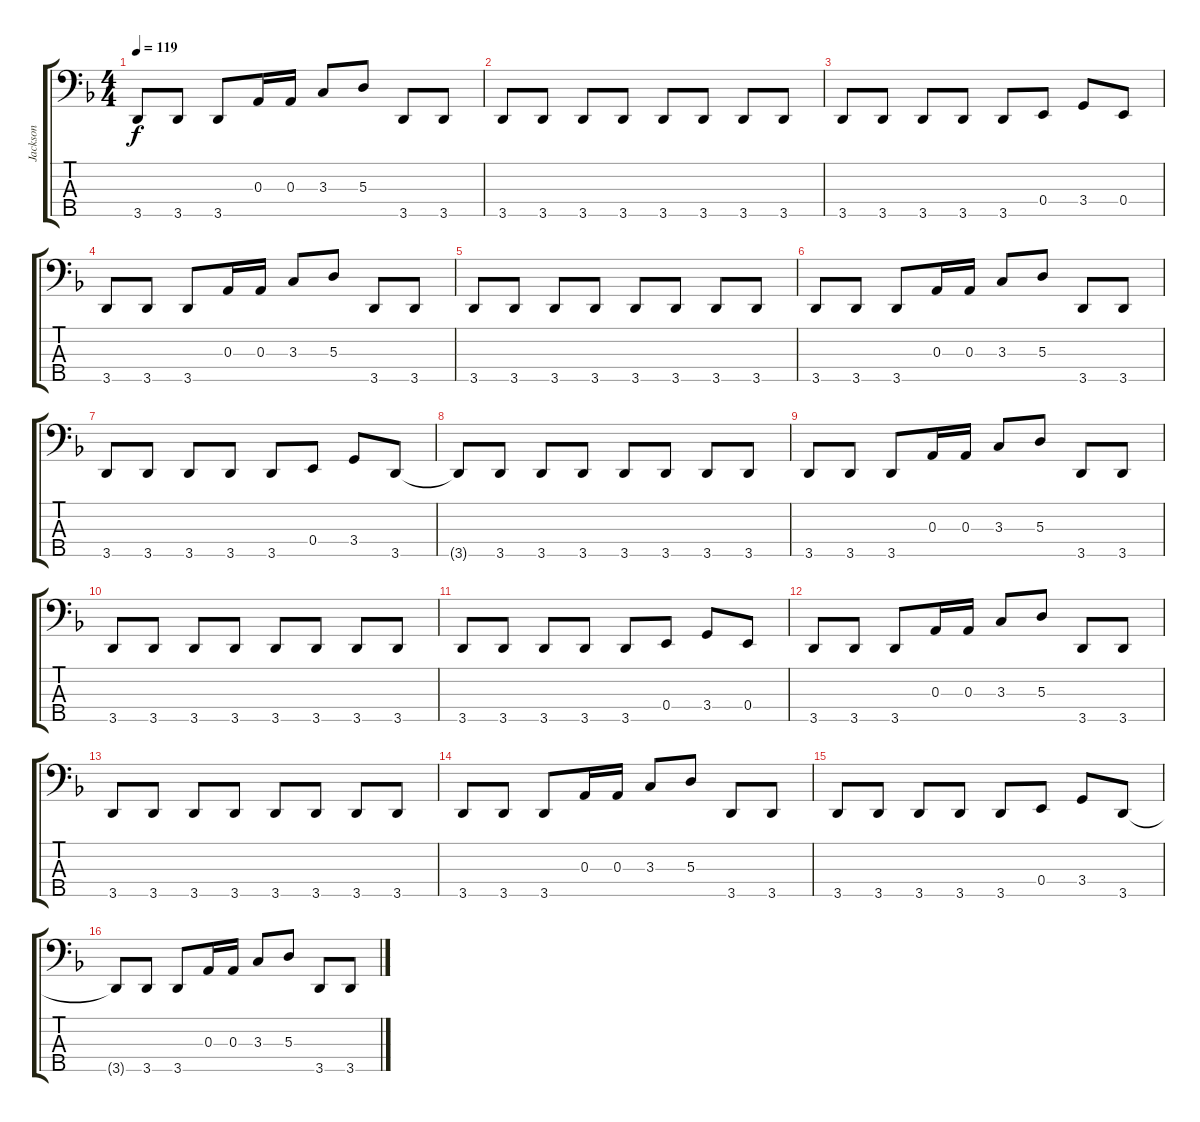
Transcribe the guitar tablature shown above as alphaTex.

\track ("Jackson" "Jackson") {instrument electricbassfinger}
\staff {score tabs}
\tuning (G2 D2 A1 E1 B0) {hide}
\ts (4 4)
\tempo 119
\clef f4
\ks dminor
3.5.8{dy f} 3.5.8 3.5.8 0.3.16 0.3.16 3.3.8 5.3.8 3.5.8 3.5.8 |
3.5.8 3.5.8 3.5.8 3.5.8 3.5.8 3.5.8 3.5.8 3.5.8 |
3.5.8 3.5.8 3.5.8 3.5.8 3.5.8 0.4.8 3.4.8 0.4.8 |
3.5.8 3.5.8 3.5.8 0.3.16 0.3.16 3.3.8 5.3.8 3.5.8 3.5.8 |
3.5.8 3.5.8 3.5.8 3.5.8 3.5.8 3.5.8 3.5.8 3.5.8 |
3.5.8 3.5.8 3.5.8 0.3.16 0.3.16 3.3.8 5.3.8 3.5.8 3.5.8 |
3.5.8 3.5.8 3.5.8 3.5.8 3.5.8 0.4.8 3.4.8 3.5.8 |
3.5{t}.8 3.5.8 3.5.8 3.5.8 3.5.8 3.5.8 3.5.8 3.5.8 |
3.5.8 3.5.8 3.5.8 0.3.16 0.3.16 3.3.8 5.3.8 3.5.8 3.5.8 |
3.5.8 3.5.8 3.5.8 3.5.8 3.5.8 3.5.8 3.5.8 3.5.8 |
3.5.8 3.5.8 3.5.8 3.5.8 3.5.8 0.4.8 3.4.8 0.4.8 |
3.5.8 3.5.8 3.5.8 0.3.16 0.3.16 3.3.8 5.3.8 3.5.8 3.5.8 |
3.5.8 3.5.8 3.5.8 3.5.8 3.5.8 3.5.8 3.5.8 3.5.8 |
3.5.8 3.5.8 3.5.8 0.3.16 0.3.16 3.3.8 5.3.8 3.5.8 3.5.8 |
3.5.8 3.5.8 3.5.8 3.5.8 3.5.8 0.4.8 3.4.8 3.5.8 |
3.5{t}.8 3.5.8 3.5.8 0.3.16 0.3.16 3.3.8 5.3.8 3.5.8 3.5.8
